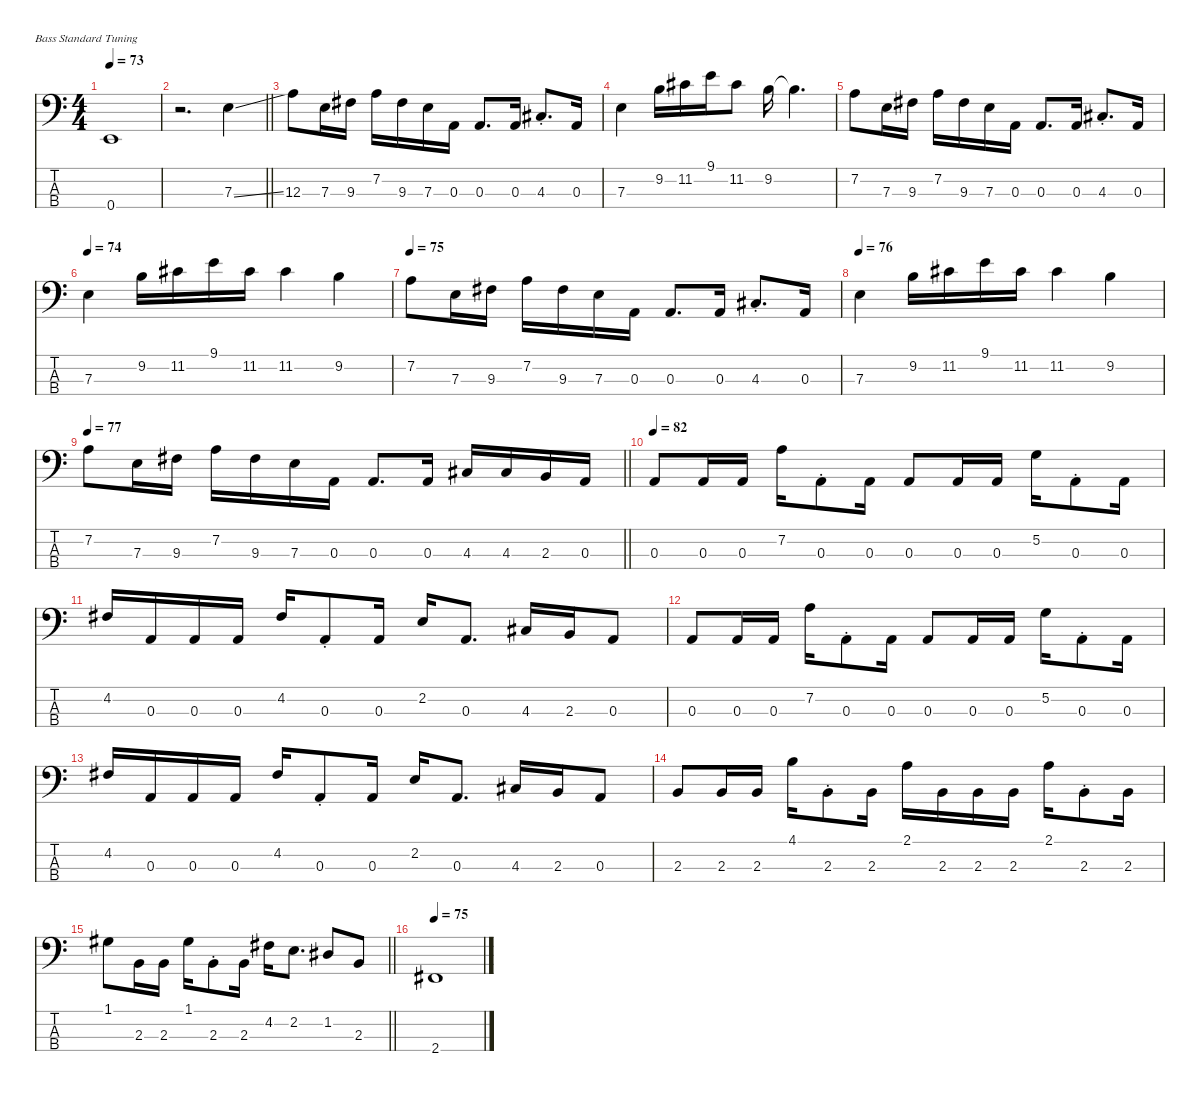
\defaultSystemsLayout 4
\hideDynamics
\bracketExtendMode nobrackets
\singleTrackTrackNamePolicy hidden
\multiTrackTrackNamePolicy hidden
\firstSystemTrackNameMode fullname
\firstSystemTrackNameOrientation horizontal
\otherSystemsTrackNameOrientation horizontal
\track ("John Paul Jones (Bass)" "el.bs.") {defaultSystemsLayout 4 instrument electricbassfinger}
\staff {score tabs}
\tuning (G2 D2 A1 E1)
\ts (4 4)
\tempo 73
\clef f4
\ks c
0.4.1{dy f beam Up} |
\barLineRight lightlight
r.2{d beam Down} 7.3{ss}.4{beam Down} |
12.3.8{beam Down} 7.3.16{beam Down} 9.3{acc #}.16{beam Down} 7.2.16{beam Down} 9.3{acc #}.16{beam Down} 7.3.16{beam Down} 0.3.16{beam Down} 0.3.8{d beam Up} 0.3.16{beam Up} 4.3{st acc #}.8{d beam Up} 0.3.16{beam Up} |
7.3.4{beam Down} 9.2.16{beam Down} 11.2{acc #}.16{beam Down} 9.1.16{beam Down} 11.2{acc #}.8{beam Down} 9.2.16{beam Down} 9.2{t}.4{d beam Down} |
7.2.8{beam Down} 7.3.16{beam Down} 9.3{acc #}.16{beam Down} 7.2.16{beam Down} 9.3{acc #}.16{beam Down} 7.3.16{beam Down} 0.3.16{beam Down} 0.3.8{d beam Up} 0.3.16{beam Up} 4.3{st acc #}.8{d beam Up} 0.3.16{beam Up} |
\tempo 74
7.3.4{beam Down} 9.2.16{beam Down} 11.2{acc #}.16{beam Down} 9.1.16{beam Down} 11.2{acc #}.16{beam Down} 11.2{acc #}.4{beam Down} 9.2.4{beam Down} |
\tempo 75
7.2.8{beam Down} 7.3.16{beam Down} 9.3{acc #}.16{beam Down} 7.2.16{beam Down} 9.3{acc #}.16{beam Down} 7.3.16{beam Down} 0.3.16{beam Down} 0.3.8{d beam Up} 0.3.16{beam Up} 4.3{st acc #}.8{d beam Up} 0.3.16{beam Up} |
\tempo 76
7.3.4{beam Down} 9.2.16{beam Down} 11.2{acc #}.16{beam Down} 9.1.16{beam Down} 11.2{acc #}.16{beam Down} 11.2{acc #}.4{beam Down} 9.2.4{beam Down} |
\tempo 77
\barLineRight lightlight
7.2.8{beam Down} 7.3.16{beam Down} 9.3{acc #}.16{beam Down} 7.2.16{beam Down} 9.3{acc #}.16{beam Down} 7.3.16{beam Down} 0.3.16{beam Down} 0.3.8{d beam Up} 0.3.16{beam Up} 4.3{acc #}.16{beam Up} 4.3{acc #}.16{beam Up} 2.3.16{beam Up} 0.3.16{beam Up} |
\tempo 82
0.3.8{beam Up} 0.3.16{beam Up} 0.3.16{beam Up} 7.2.16{beam Down} 0.3{st}.8{beam Down} 0.3.16{beam Down} 0.3.8{beam Up} 0.3.16{beam Up} 0.3.16{beam Up} 5.2.16{beam Down} 0.3{st}.8{beam Down} 0.3.16{beam Down} |
4.2{acc #}.16{beam Up} 0.3.16{beam Up} 0.3.16{beam Up} 0.3.16{beam Up} 4.2{acc #}.16{beam Up} 0.3{st}.8{beam Up} 0.3.16{beam Up} 2.2.16{beam Up} 0.3.8{d beam Up} 4.3{acc #}.16{beam Up} 2.3.16{beam Up} 0.3.8{beam Up} |
0.3.8{beam Up} 0.3.16{beam Up} 0.3.16{beam Up} 7.2.16{beam Down} 0.3{st}.8{beam Down} 0.3.16{beam Down} 0.3.8{beam Up} 0.3.16{beam Up} 0.3.16{beam Up} 5.2.16{beam Down} 0.3{st}.8{beam Down} 0.3.16{beam Down} |
4.2{acc #}.16{beam Up} 0.3.16{beam Up} 0.3.16{beam Up} 0.3.16{beam Up} 4.2{acc #}.16{beam Up} 0.3{st}.8{beam Up} 0.3.16{beam Up} 2.2.16{beam Up} 0.3.8{d beam Up} 4.3{acc #}.16{beam Up} 2.3.16{beam Up} 0.3.8{beam Up} |
2.3.8{beam Up} 2.3.16{beam Up} 2.3.16{beam Up} 4.1.16{beam Down} 2.3{st}.8{beam Down} 2.3.16{beam Down} 2.1.16{beam Down} 2.3.16{beam Down} 2.3.16{beam Down} 2.3.16{beam Down} 2.1.16{beam Down} 2.3{st}.8{beam Down} 2.3.16{beam Down} |
\barLineRight lightlight
1.1{acc #}.8{beam Down} 2.3.16{beam Down} 2.3.16{beam Down} 1.1{acc #}.16{beam Down} 2.3{st}.8{beam Down} 2.3.16{beam Down} 4.2{acc #}.16{beam Down} 2.2.8{d beam Down} 1.2{acc #}.8{beam Up} 2.3.8{beam Up} |
\tempo 75
2.4{acc #}.1{beam Up}
